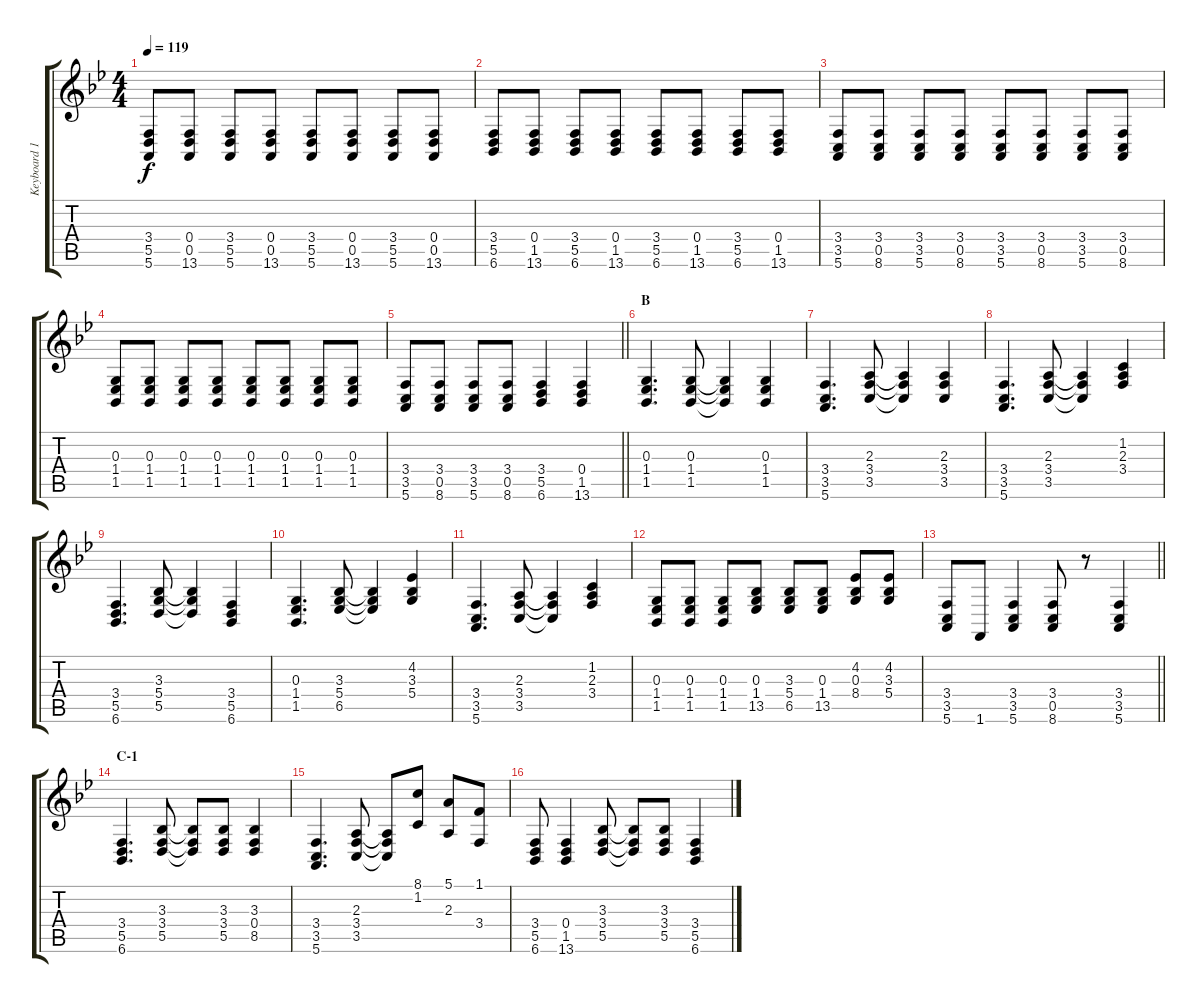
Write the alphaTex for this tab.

\track ("Keyboard 1" "Keyboard 1") {instrument brightacousticpiano}
\staff {score tabs}
\tuning (E4 B3 G3 D3 A2 E2) {hide}
\ts (4 4)
\tempo 119
\clef g2
\ks bb
(3.4 5.5 5.6).8{dy f} (0.4 0.5 13.6).8 (3.4 5.5 5.6).8 (0.4 0.5 13.6).8 (3.4 5.5 5.6).8 (0.4 0.5 13.6).8 (3.4 5.5 5.6).8 (0.4 0.5 13.6).8 |
(3.4 5.5 6.6).8 (0.4 1.5 13.6).8 (3.4 5.5 6.6).8 (0.4 1.5 13.6).8 (3.4 5.5 6.6).8 (0.4 1.5 13.6).8 (3.4 5.5 6.6).8 (0.4 1.5 13.6).8 |
(3.4 3.5 5.6).8 (3.4 0.5 8.6).8 (3.4 3.5 5.6).8 (3.4 0.5 8.6).8 (3.4 3.5 5.6).8 (3.4 0.5 8.6).8 (3.4 3.5 5.6).8 (3.4 0.5 8.6).8 |
(0.3 1.4 1.5).8 (0.3 1.4 1.5).8 (0.3 1.4 1.5).8 (0.3 1.4 1.5).8 (0.3 1.4 1.5).8 (0.3 1.4 1.5).8 (0.3 1.4 1.5).8 (0.3 1.4 1.5).8 |
\barLineRight lightlight
(3.4 3.5 5.6).8 (3.4 0.5 8.6).8 (3.4 3.5 5.6).8 (3.4 0.5 8.6).8 (3.4 5.5 6.6).4 (0.4 1.5 13.6).4 |
\section ("" "B")
(0.3 1.4 1.5).4{d} (0.3 1.4 1.5).8 (0.3{t} 1.4{t} 1.5{t}).4 (0.3 1.4 1.5).4 |
(3.4 3.5 5.6).4{d} (2.3 3.4 3.5).8 (2.3{t} 3.4{t} 3.5{t}).4 (2.3 3.4 3.5).4 |
(3.4 3.5 5.6).4{d} (2.3 3.4 3.5).8 (2.3{t} 3.4{t} 3.5{t}).4 (1.2 2.3 3.4).4 |
(3.4 5.5 6.6).4{d} (3.3 5.4 5.5).8 (3.3{t} 5.4{t} 5.5{t}).4 (3.4 5.5 6.6).4 |
(0.3 1.4 1.5).4{d} (3.3 5.4 6.5).8 (3.3{t} 5.4{t} 6.5{t}).4 (4.2 3.3 5.4).4 |
(3.4 3.5 5.6).4{d} (2.3 3.4 3.5).8 (2.3{t} 3.4{t} 3.5{t}).4 (1.2 2.3 3.4).4 |
(0.3 1.4 1.5).8 (0.3 1.4 1.5).8 (0.3 1.4 1.5).8 (0.3 1.4 13.5).8 (3.3 5.4 6.5).8 (0.3 1.4 13.5).8 (4.2 0.3 8.4).8 (4.2 3.3 5.4).8 |
\barLineRight lightlight
(3.4 3.5 5.6).8 1.6.8 (3.4 3.5 5.6).4 (3.4 0.5 8.6).8 r.8 (3.4 3.5 5.6).4 |
\section ("" "C-1")
(3.4 5.5 6.6).4{d} (3.3 3.4 5.5).8 (3.3{t} 3.4{t} 5.5{t}).8 (3.3 3.4 5.5).8 (3.3 0.4 8.5).4 |
(3.4 3.5 5.6).4{d} (2.3 3.4 3.5).8 (2.3{t} 3.4{t} 3.5{t}).8 (8.1 1.2).8 (5.1 2.3).8 (1.1 3.4).8 |
(3.4 5.5 6.6).8 (0.4 1.5 13.6).4 (3.3 3.4 5.5).8 (3.3{t} 3.4{t} 5.5{t}).8 (3.3 3.4 5.5).8 (3.4 5.5 6.6).4
